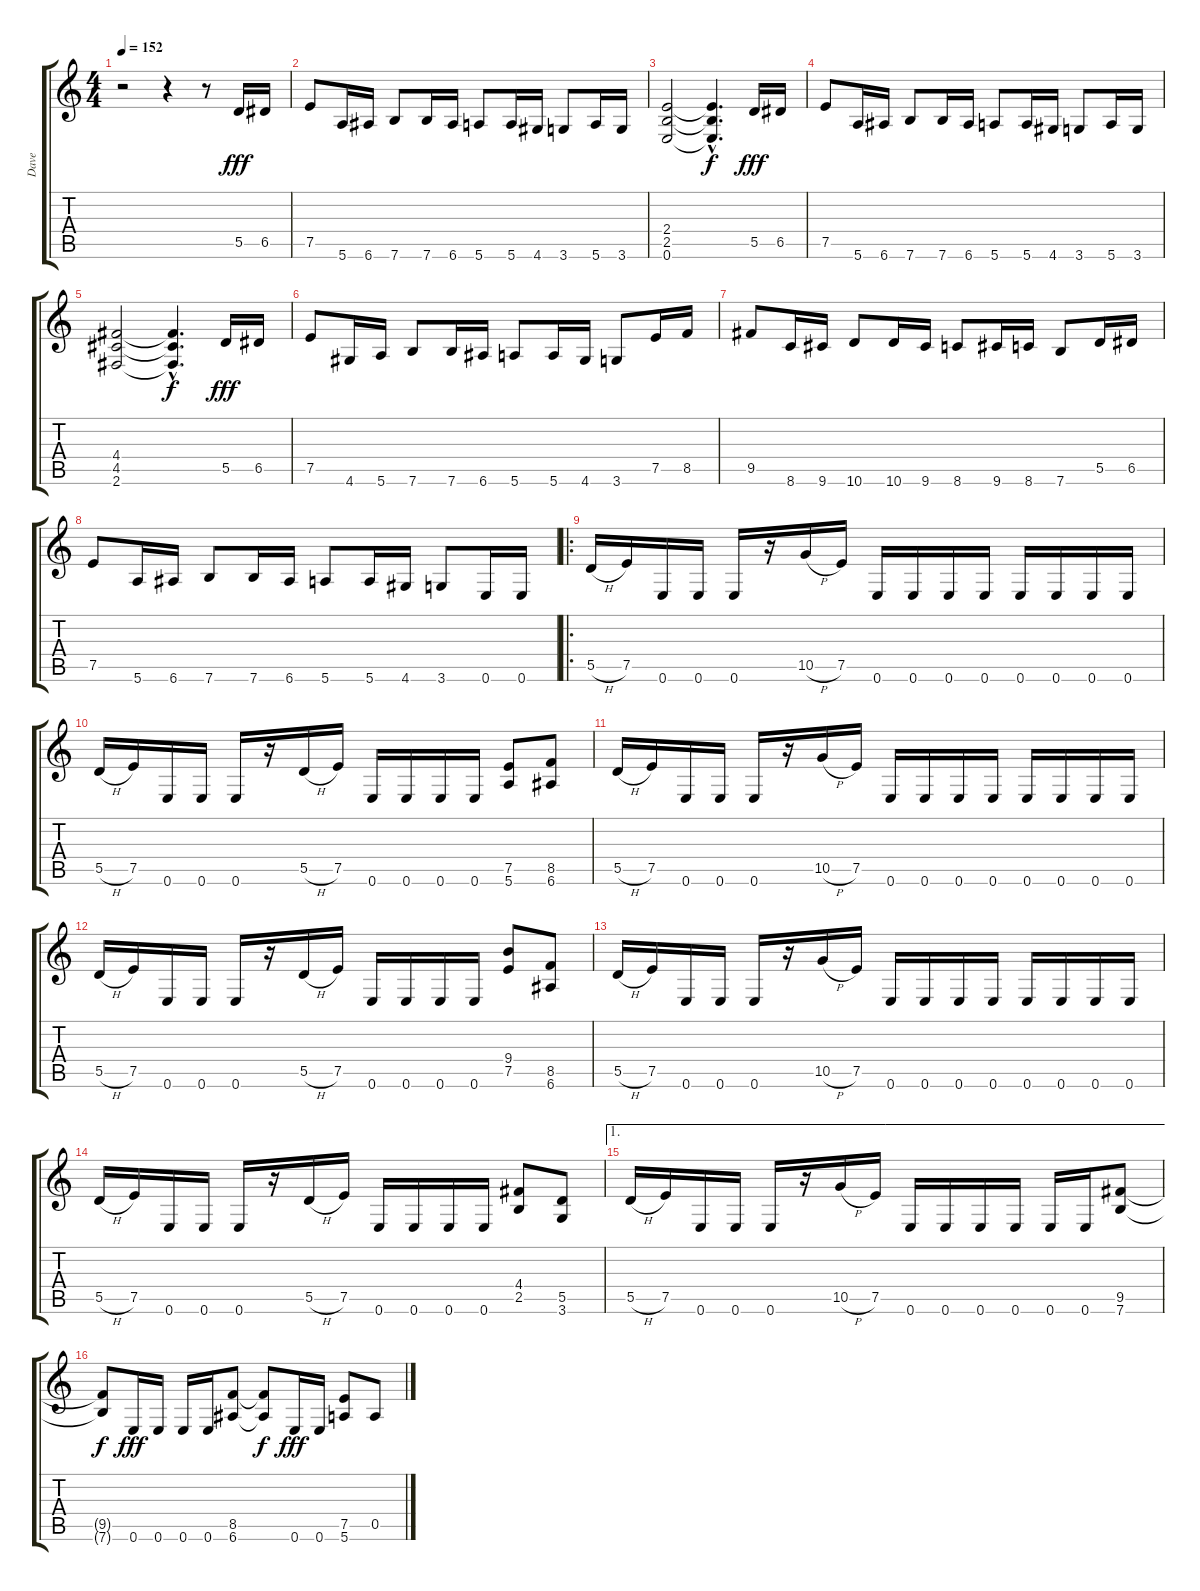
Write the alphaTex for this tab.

\track ("Dave" "Dave") {instrument distortionguitar}
\staff {score tabs}
\tuning (E4 B3 G3 D3 A2 E2) {hide}
\ts (4 4)
\tempo 152
\clef g2
\ks c
r.2{dy fff instrument distortionguitar} r.4 r.8 5.5.16 6.5.16 |
7.5.8 5.6.16 6.6.16 7.6.8 7.6.16 6.6.16 5.6.8 5.6.16 4.6.16 3.6.8 5.6.16 3.6.16 |
(2.4 2.5 0.6).2 (2.4{hac t} 2.5{hac t} 0.6{hac t}).4{d dy f} 5.5.16{dy fff} 6.5.16 |
7.5.8 5.6.16 6.6.16 7.6.8 7.6.16 6.6.16 5.6.8 5.6.16 4.6.16 3.6.8 5.6.16 3.6.16 |
(4.4 4.5 2.6).2 (4.4{hac t} 4.5{hac t} 2.6{hac t}).4{d dy f} 5.5.16{dy fff} 6.5.16 |
7.5.8 4.6.16 5.6.16 7.6.8 7.6.16 6.6.16 5.6.8 5.6.16 4.6.16 3.6.8 7.5.16 8.5.16 |
9.5.8 8.6.16 9.6.16 10.6.8 10.6.16 9.6.16 8.6.8 9.6.16 8.6.16 7.6.8 5.5.16 6.5.16 |
7.5.8 5.6.16 6.6.16 7.6.8 7.6.16 6.6.16 5.6.8 5.6.16 4.6.16 3.6.8 0.6.16 0.6.16 |
\ro
5.5{h}.16 7.5.16 0.6.16 0.6.16 0.6.16 r.16 10.5{h}.16 7.5.16 0.6.16 0.6.16 0.6.16 0.6.16 0.6.16 0.6.16 0.6.16 0.6.16 |
5.5{h}.16 7.5.16 0.6.16 0.6.16 0.6.16 r.16 5.5{h}.16 7.5.16 0.6.16 0.6.16 0.6.16 0.6.16 (7.5 5.6).8 (8.5 6.6).8 |
5.5{h}.16 7.5.16 0.6.16 0.6.16 0.6.16 r.16 10.5{h}.16 7.5.16 0.6.16 0.6.16 0.6.16 0.6.16 0.6.16 0.6.16 0.6.16 0.6.16 |
5.5{h}.16 7.5.16 0.6.16 0.6.16 0.6.16 r.16 5.5{h}.16 7.5.16 0.6.16 0.6.16 0.6.16 0.6.16 (9.4 7.5).8 (8.5 6.6).8 |
5.5{h}.16 7.5.16 0.6.16 0.6.16 0.6.16 r.16 10.5{h}.16 7.5.16 0.6.16 0.6.16 0.6.16 0.6.16 0.6.16 0.6.16 0.6.16 0.6.16 |
5.5{h}.16 7.5.16 0.6.16 0.6.16 0.6.16 r.16 5.5{h}.16 7.5.16 0.6.16 0.6.16 0.6.16 0.6.16 (4.4 2.5).8 (5.5 3.6).8 |
\ae 1
5.5{h}.16 7.5.16 0.6.16 0.6.16 0.6.16 r.16 10.5{h}.16 7.5.16 0.6.16 0.6.16 0.6.16 0.6.16 0.6.16 0.6.16 (9.5 7.6).8 |
(9.5{t} 7.6{t}).8{dy f} 0.6.16{dy fff} 0.6.16 0.6.16 0.6.16 (8.5 6.6).8 (8.5{t} 6.6{t}).8{dy f} 0.6.16{dy fff} 0.6.16 (7.5 5.6).8 0.5.8
